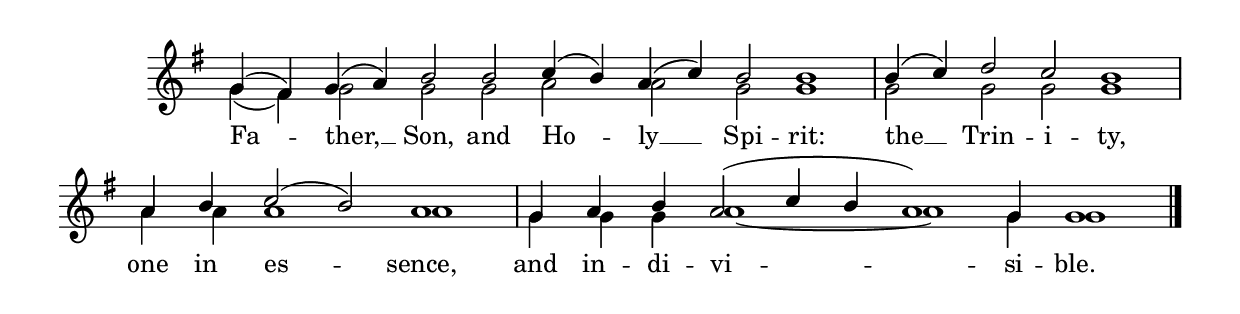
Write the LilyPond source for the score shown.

\version "2.24.4"




keyTime = { \key g \major}
cadenzaMeasure = {
  \cadenzaOff
  \partial 1024 s1024
  \cadenzaOn

}

SopMusic    = \relative { 
    \cadenzaOn
    g'4( fis) g( a) b2 b c4( b) a( c) b2 b1 \cadenzaMeasure
    b4( c) d2 c b1 \cadenzaMeasure
    a4 b c2( b) a1 \cadenzaMeasure
    g4 a b a2( c4 b a1) g4 g1 \cadenzaMeasure \fine
}

BassMusic   = \relative {
    \cadenzaOn
    g'4( fis) g2 g g a a g g1 \cadenzaMeasure
    g2 g g g1 \cadenzaMeasure
    a4 a a1 a \cadenzaMeasure
    g4 g g a1~ a g4 g1 \cadenzaMeasure
}



VerseOne = \lyricmode {
    Fa -- ther, __ Son, and Ho -- ly __ Spi -- rit:
    the __ Trin -- i -- ty,
    one in es -- sence,
    and in -- di -- vi -- si -- ble.
    }


\score {
    \new Staff \with {midiInstrument = "choir aahs"} 
    <<
        \clef "treble"
        \new Voice = "Sop"  { \voiceOne \keyTime \SopMusic}
        \new Voice = "Bass" { \voiceTwo \BassMusic }
        \new Lyrics \lyricsto "Sop" { \VerseOne }
    >>

    \layout {
        \context {
            \Score
                \omit BarNumber
                \override SpacingSpanner.common-shortest-duration = #(ly:make-moment 1/16)

        }
        \context {
            \Staff
                \remove Time_signature_engraver
        }
        \context {
            \Lyrics
                \override LyricSpace.minimum-distance = #1.0
        }
    }
    \midi {
        \tempo 4 = 180
    }
}





